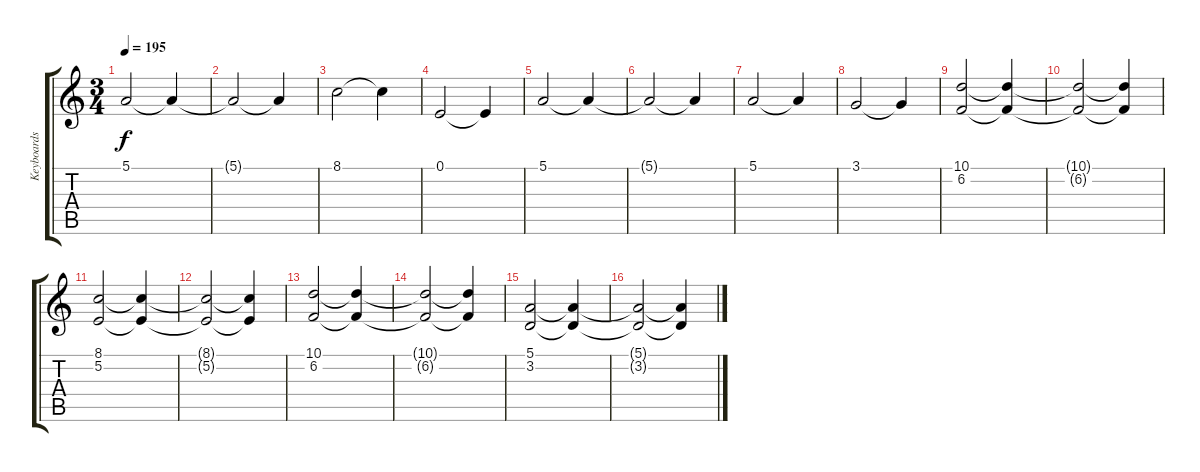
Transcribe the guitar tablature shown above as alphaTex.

\track ("Keyboards" "Keyboards") {instrument stringensemble1}
\staff {score tabs}
\tuning (E4 B3 G3 D3 A2 D2) {hide}
\ts (3 4)
\tempo 195
\clef g2
\ks c
5.1.2{dy f} 5.1{t}.4 |
5.1{t}.2 5.1{t}.4 |
8.1.2 8.1{t}.4 |
0.1.2 0.1{t}.4 |
5.1.2 5.1{t}.4 |
5.1{t}.2 5.1{t}.4 |
5.1.2 5.1{t}.4 |
3.1.2 3.1{t}.4 |
(10.1 6.2).2 (10.1{t} 6.2{t}).4 |
(10.1{t} 6.2{t}).2 (10.1{t} 6.2{t}).4 |
(8.1 5.2).2 (8.1{t} 5.2{t}).4 |
(8.1{t} 5.2{t}).2 (8.1{t} 5.2{t}).4 |
(10.1 6.2).2 (10.1{t} 6.2{t}).4 |
(10.1{t} 6.2{t}).2 (10.1{t} 6.2{t}).4 |
(5.1 3.2).2 (5.1{t} 3.2{t}).4 |
(5.1{t} 3.2{t}).2 (5.1{t} 3.2{t}).4
